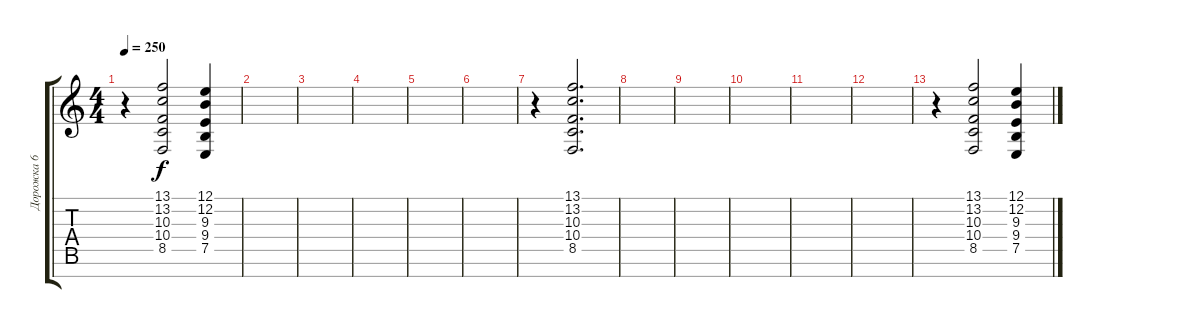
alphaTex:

\track ("Дорожка 6" "Дорожка 6") {instrument drawbarorgan}
\staff {score tabs}
\tuning (E4 B3 G3 D3 A2 E2 B1) {hide}
\ts (4 4)
\tempo 250
\clef g2
\ks c
r.4{dy f} (13.1 13.2 10.3 10.4 8.5).2 (12.1 12.2 9.3 9.4 7.5).4 |
|
|
|
|
|
r.4 (13.1 13.2 10.3 10.4 8.5).2{d} |
|
|
|
|
|
r.4 (13.1 13.2 10.3 10.4 8.5).2 (12.1 12.2 9.3 9.4 7.5).4
